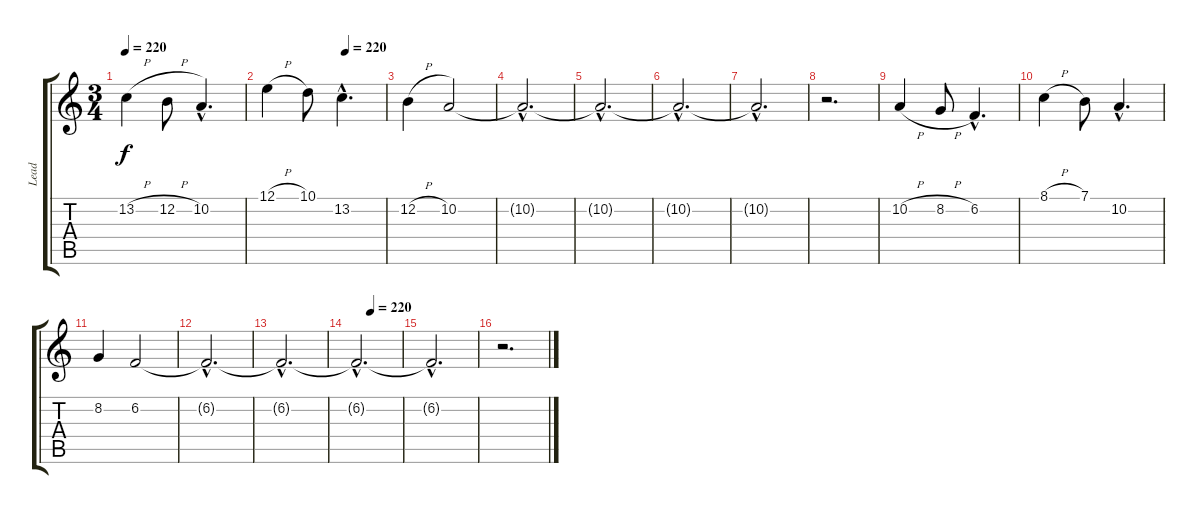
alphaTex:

\track ("Lead" "Lead") {instrument flute}
\staff {score tabs}
\tuning (E4 B3 G3 D3 A2 E2) {hide}
\ts (3 4)
\tempo 220
\clef g2
\ks c
13.2{h}.4{dy f} 12.2{h}.8 10.2{hac}.4{d} |
\tempo (220 0.6666666666666666)
12.1{h}.4 10.1.8 13.2{hac}.4{d} |
12.2{h}.4 10.2.2 |
10.2{hac t}.2{d} |
10.2{hac t}.2{d} |
10.2{hac t}.2{d} |
10.2{hac t}.2{d} |
r.2{d} |
10.2{h}.4 8.2{h}.8 6.2{hac}.4{d} |
8.1{h}.4 7.1.8 10.2{hac}.4{d} |
8.2.4 6.2.2 |
6.2{hac t}.2{d} |
6.2{hac t}.2{d} |
\tempo (220 0.3333333333333333)
6.2{hac t}.2{d} |
6.2{hac t}.2{d} |
r.2{d}
